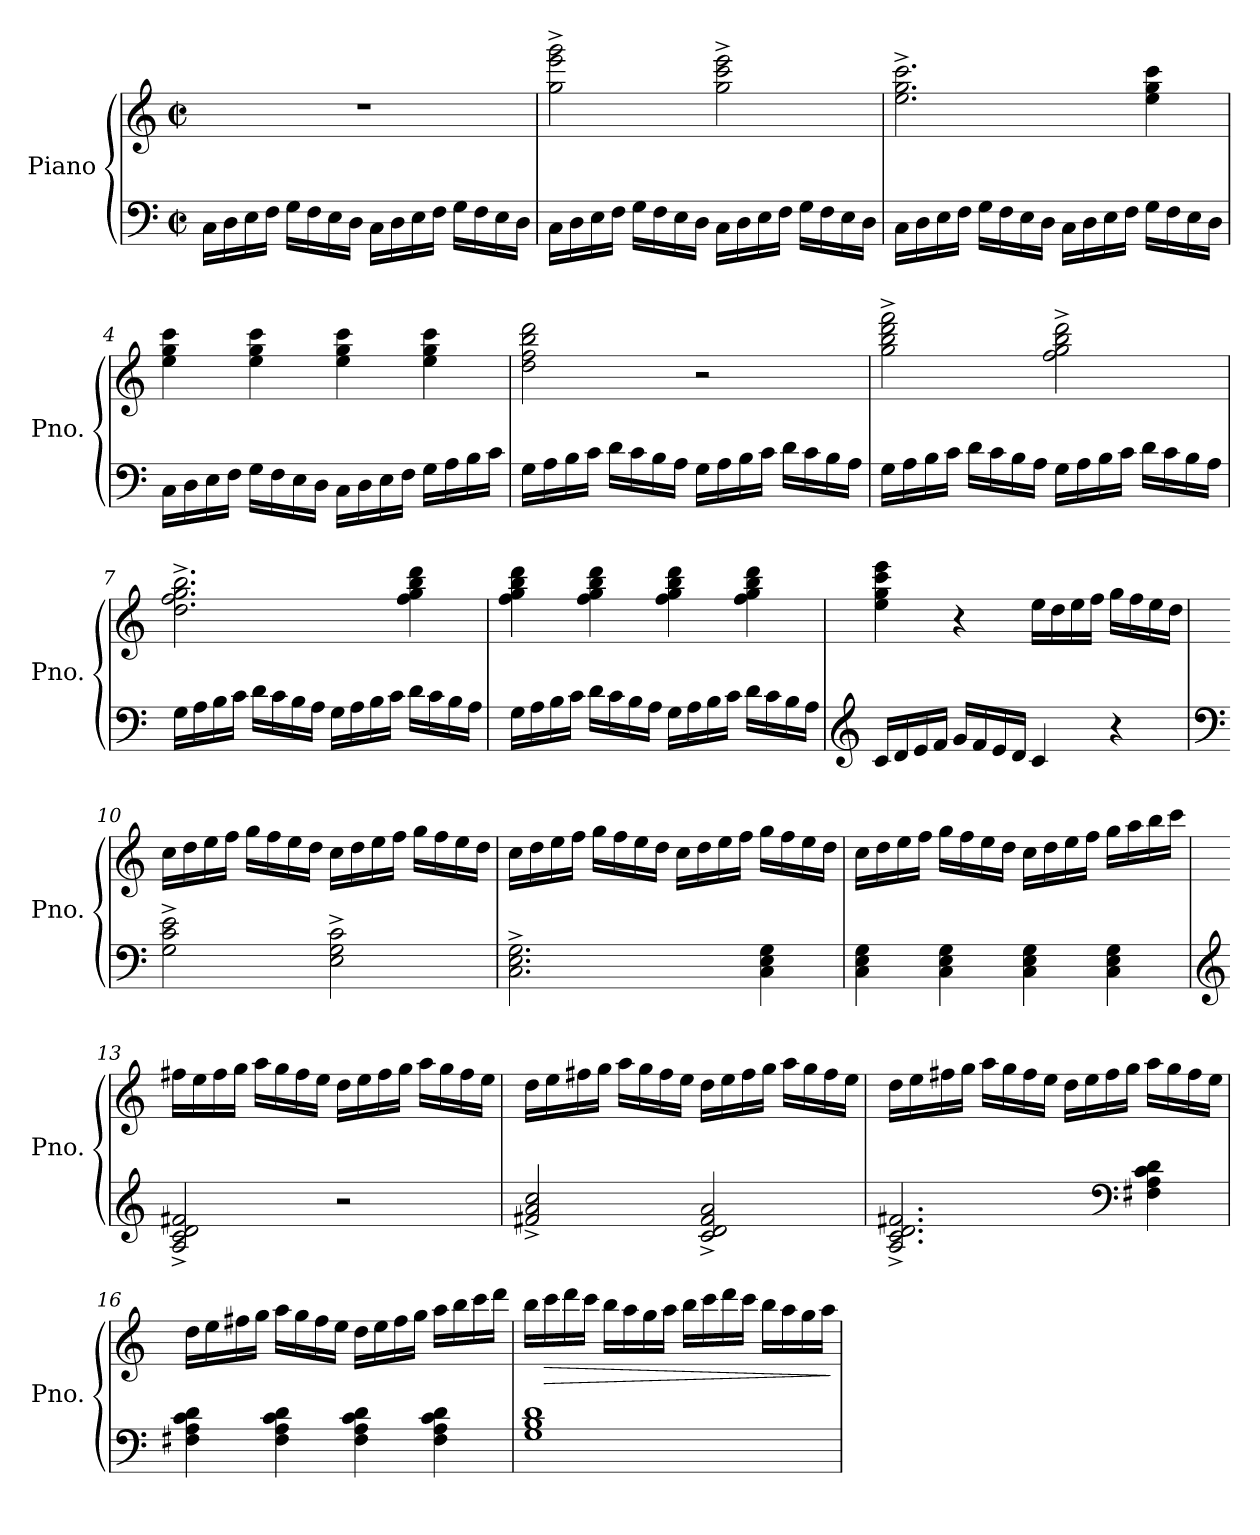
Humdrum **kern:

**kern	**kern	**dynam
*part1	*part1	*part1
*staff2	*staff1	*staff1/2
*I"Piano	*	*
*I'Pno.	*	*
*clefF4	*clefG2	*
*k[]	*k[]	*
*M2/2	*M2/2	*
*met(c|)	*met(c|)	*
*MM84	*MM84	*
=1	=1	=1
16C\LL	1r	.
16D\	.	.
16E\	.	.
16F\JJ	.	.
16G\LL	.	.
16F\	.	.
16E\	.	.
16D\JJ	.	.
16C\LL	.	.
16D\	.	.
16E\	.	.
16F\JJ	.	.
16G\LL	.	.
16F\	.	.
16E\	.	.
16D\JJ	.	.
=2	=2	=2
16C\LL	2gg\^ 2eee\^ 2ggg\^	.
16D\	.	.
16E\	.	.
16F\JJ	.	.
16G\LL	.	.
16F\	.	.
16E\	.	.
16D\JJ	.	.
16C\LL	2gg\^ 2ccc\^ 2eee\^	.
16D\	.	.
16E\	.	.
16F\JJ	.	.
16G\LL	.	.
16F\	.	.
16E\	.	.
16D\JJ	.	.
=3	=3	=3
16C\LL	2.ee\^ 2.gg\^ 2.ccc\^	.
16D\	.	.
16E\	.	.
16F\JJ	.	.
16G\LL	.	.
16F\	.	.
16E\	.	.
16D\JJ	.	.
16C\LL	.	.
16D\	.	.
16E\	.	.
16F\JJ	.	.
16G\LL	4ee\ 4gg\ 4ccc\	.
16F\	.	.
16E\	.	.
16D\JJ	.	.
!!LO:LB:g=z
=4	=4	=4
16C\LL	4ee\ 4gg\ 4ccc\	.
16D\	.	.
16E\	.	.
16F\JJ	.	.
16G\LL	4ee\ 4gg\ 4ccc\	.
16F\	.	.
16E\	.	.
16D\JJ	.	.
16C\LL	4ee\ 4gg\ 4ccc\	.
16D\	.	.
16E\	.	.
16F\JJ	.	.
16G\LL	4ee\ 4gg\ 4ccc\	.
16A\	.	.
16B\	.	.
16c\JJ	.	.
=5	=5	=5
16G\LL	2dd\ 2ff\ 2bb\ 2ddd\	.
16A\	.	.
16B\	.	.
16c\JJ	.	.
16d\LL	.	.
16c\	.	.
16B\	.	.
16A\JJ	.	.
16G\LL	2r	.
16A\	.	.
16B\	.	.
16c\JJ	.	.
16d\LL	.	.
16c\	.	.
16B\	.	.
16A\JJ	.	.
=6	=6	=6
16G\LL	2gg\^ 2bb\^ 2ddd\^ 2fff\^	.
16A\	.	.
16B\	.	.
16c\JJ	.	.
16d\LL	.	.
16c\	.	.
16B\	.	.
16A\JJ	.	.
16G\LL	2ff\^ 2gg\^ 2bb\^ 2ddd\^	.
16A\	.	.
16B\	.	.
16c\JJ	.	.
16d\LL	.	.
16c\	.	.
16B\	.	.
16A\JJ	.	.
=7	=7	=7
16G\LL	2.dd\^ 2.ff\^ 2.gg\^ 2.bb\^	.
16A\	.	.
16B\	.	.
16c\JJ	.	.
16d\LL	.	.
16c\	.	.
16B\	.	.
16A\JJ	.	.
16G\LL	.	.
16A\	.	.
16B\	.	.
16c\JJ	.	.
16d\LL	4ff\ 4gg\ 4bb\ 4ddd\	.
16c\	.	.
16B\	.	.
16A\JJ	.	.
!!LO:LB:g=z
=8	=8	=8
16G\LL	4ff\ 4gg\ 4bb\ 4ddd\	.
16A\	.	.
16B\	.	.
16c\JJ	.	.
16d\LL	4ff\ 4gg\ 4bb\ 4ddd\	.
16c\	.	.
16B\	.	.
16A\JJ	.	.
16G\LL	4ff\ 4gg\ 4bb\ 4ddd\	.
16A\	.	.
16B\	.	.
16c\JJ	.	.
16d\LL	4ff\ 4gg\ 4bb\ 4ddd\	.
16c\	.	.
16B\	.	.
16A\JJ	.	.
=9	=9	=9
*clefG2	*	*
16c/LL	4ee\ 4gg\ 4ccc\ 4eee\	.
16d/	.	.
16e/	.	.
16f/JJ	.	.
16g/LL	4r	.
16f/	.	.
16e/	.	.
16d/JJ	.	.
4c/	16ee\LL	.
.	16dd\	.
.	16ee\	.
.	16ff\JJ	.
4r	16gg\LL	.
.	16ff\	.
.	16ee\	.
.	16dd\JJ	.
=10	=10	=10
*clefF4	*	*
2G\^ 2c\^ 2e\^	16cc\LL	.
.	16dd\	.
.	16ee\	.
.	16ff\JJ	.
.	16gg\LL	.
.	16ff\	.
.	16ee\	.
.	16dd\JJ	.
2E\^ 2G\^ 2c\^	16cc\LL	.
.	16dd\	.
.	16ee\	.
.	16ff\JJ	.
.	16gg\LL	.
.	16ff\	.
.	16ee\	.
.	16dd\JJ	.
=11	=11	=11
2.C\^ 2.E\^ 2.G\^	16cc\LL	.
.	16dd\	.
.	16ee\	.
.	16ff\JJ	.
.	16gg\LL	.
.	16ff\	.
.	16ee\	.
.	16dd\JJ	.
.	16cc\LL	.
.	16dd\	.
.	16ee\	.
.	16ff\JJ	.
4C\ 4E\ 4G\	16gg\LL	.
.	16ff\	.
.	16ee\	.
.	16dd\JJ	.
!!LO:LB:g=z
=12	=12	=12
4C\ 4E\ 4G\	16cc\LL	.
.	16dd\	.
.	16ee\	.
.	16ff\JJ	.
4C\ 4E\ 4G\	16gg\LL	.
.	16ff\	.
.	16ee\	.
.	16dd\JJ	.
4C\ 4E\ 4G\	16cc\LL	.
.	16dd\	.
.	16ee\	.
.	16ff\JJ	.
4C\ 4E\ 4G\	16gg\LL	.
.	16aa\	.
.	16bb\	.
.	16ccc\JJ	.
=13	=13	=13
*clefG2	*	*
2A/^ 2c/^ 2d/^ 2f#X/^	16ff#X\LL	.
.	16ee\	.
.	16ff#\	.
.	16gg\JJ	.
.	16aa\LL	.
.	16gg\	.
.	16ff#\	.
.	16ee\JJ	.
2r	16dd\LL	.
.	16ee\	.
.	16ff#\	.
.	16gg\JJ	.
.	16aa\LL	.
.	16gg\	.
.	16ff#\	.
.	16ee\JJ	.
=14	=14	=14
2f#X/^ 2a/^ 2cc/^	16dd\LL	.
.	16ee\	.
.	16ff#X\	.
.	16gg\JJ	.
.	16aa\LL	.
.	16gg\	.
.	16ff#\	.
.	16ee\JJ	.
2c/^ 2d/^ 2f#/^ 2a/^	16dd\LL	.
.	16ee\	.
.	16ff#\	.
.	16gg\JJ	.
.	16aa\LL	.
.	16gg\	.
.	16ff#\	.
.	16ee\JJ	.
=15	=15	=15
2.A/^ 2.c/^ 2.d/^ 2.f#X/^	16dd\LL	.
.	16ee\	.
.	16ff#X\	.
.	16gg\JJ	.
.	16aa\LL	.
.	16gg\	.
.	16ff#\	.
.	16ee\JJ	.
.	16dd\LL	.
.	16ee\	.
.	16ff#\	.
.	16gg\JJ	.
*clefF4	*	*
4F#X\ 4A\ 4c\ 4d\	16aa\LL	.
.	16gg\	.
.	16ff#\	.
.	16ee\JJ	.
!!LO:LB:g=z
=16	=16	=16
4F#X\ 4A\ 4c\ 4d\	16dd\LL	.
.	16ee\	.
.	16ff#X\	.
.	16gg\JJ	.
4F#\ 4A\ 4c\ 4d\	16aa\LL	.
.	16gg\	.
.	16ff#\	.
.	16ee\JJ	.
4F#\ 4A\ 4c\ 4d\	16dd\LL	.
.	16ee\	.
.	16ff#\	.
.	16gg\JJ	.
4F#\ 4A\ 4c\ 4d\	16aa\LL	.
.	16bb\	.
.	16ccc\	.
.	16ddd\JJ	.
=17	=17	=17
1G 1B 1d	16bb\LL	.
!	!	!LO:HP:b
.	16ccc\	>
.	16ddd\	.
.	16ccc\JJ	.
.	16bb\LL	.
.	16aa\	.
.	16gg\	.
.	16aa\JJ	.
.	16bb\LL	.
.	16ccc\	.
.	16ddd\	.
.	16ccc\JJ	.
.	16bb\LL	.
.	16aa\	.
.	16gg\	.
.	16aa\JJ	.
.	.	]
=	=	=
*-	*-	*-
